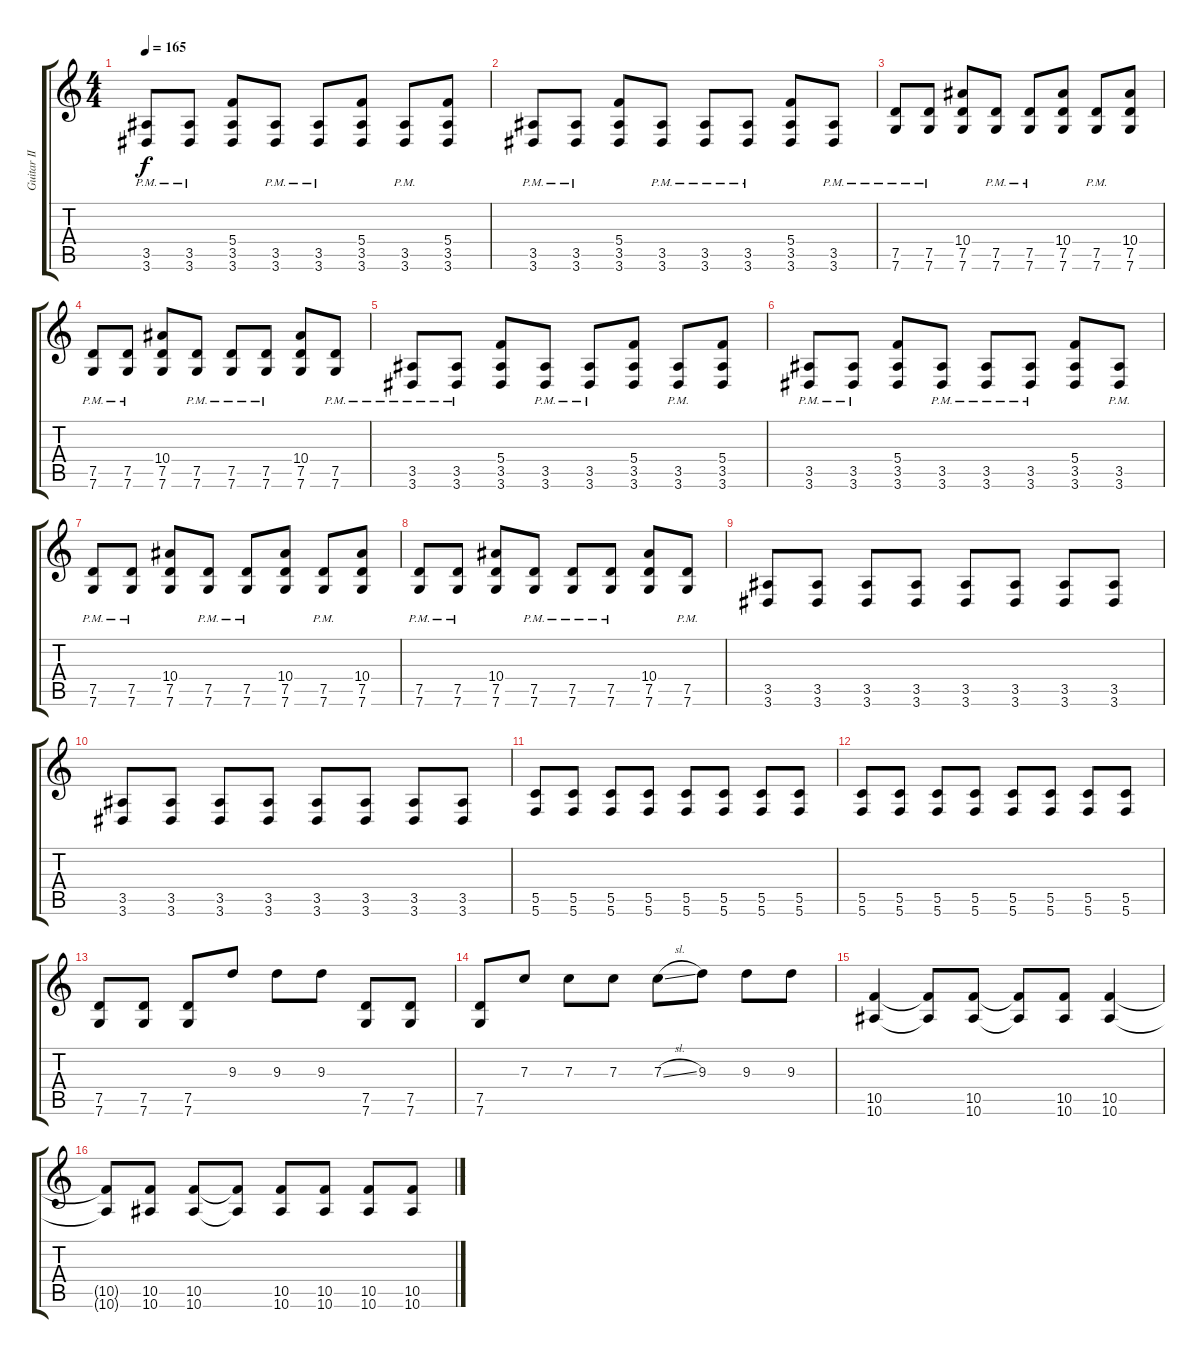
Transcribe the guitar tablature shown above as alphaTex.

\track ("Guitar II" "Guitar II") {instrument overdrivenguitar}
\staff {score tabs}
\tuning (D4 A3 F3 C3 G2 C2) {hide}
\ts (4 4)
\tempo 165
\clef g2
\ks c
(3.5 3.6{pm}).8{dy f} (3.5 3.6{pm}).8 (5.4 3.5 3.6).8 (3.5 3.6{pm}).8 (3.5 3.6{pm}).8 (5.4 3.5 3.6).8 (3.5 3.6{pm}).8 (5.4 3.5 3.6).8 |
(3.5 3.6{pm}).8 (3.5 3.6{pm}).8 (5.4 3.5 3.6).8 (3.5 3.6{pm}).8 (3.5 3.6{pm}).8 (3.5 3.6{pm}).8 (5.4 3.5 3.6).8 (3.5{pm} 3.6).8 |
(7.5 7.6{pm}).8 (7.5 7.6{pm}).8 (10.4 7.5 7.6).8 (7.5 7.6{pm}).8 (7.5 7.6{pm}).8 (10.4 7.5 7.6).8 (7.5 7.6{pm}).8 (10.4 7.5 7.6).8 |
(7.5 7.6{pm}).8 (7.5 7.6{pm}).8 (10.4 7.5 7.6).8 (7.5 7.6{pm}).8 (7.5 7.6{pm}).8 (7.5{pm} 7.6).8 (10.4 7.5 7.6).8 (7.5{pm} 7.6).8 |
(3.5 3.6{pm}).8 (3.5 3.6{pm}).8 (5.4 3.5 3.6).8 (3.5 3.6{pm}).8 (3.5 3.6{pm}).8 (5.4 3.5 3.6).8 (3.5 3.6{pm}).8 (5.4 3.5 3.6).8 |
(3.5 3.6{pm}).8 (3.5 3.6{pm}).8 (5.4 3.5 3.6).8 (3.5 3.6{pm}).8 (3.5 3.6{pm}).8 (3.5 3.6{pm}).8 (5.4 3.5 3.6).8 (3.5{pm} 3.6).8 |
(7.5 7.6{pm}).8 (7.5 7.6{pm}).8 (10.4 7.5 7.6).8 (7.5 7.6{pm}).8 (7.5 7.6{pm}).8 (10.4 7.5 7.6).8 (7.5 7.6{pm}).8 (10.4 7.5 7.6).8 |
(7.5 7.6{pm}).8 (7.5 7.6{pm}).8 (10.4 7.5 7.6).8 (7.5 7.6{pm}).8 (7.5 7.6{pm}).8 (7.5{pm} 7.6).8 (10.4 7.5 7.6).8 (7.5{pm} 7.6).8 |
(3.5 3.6).8 (3.5 3.6).8 (3.5 3.6).8 (3.5 3.6).8 (3.5 3.6).8 (3.5 3.6).8 (3.5 3.6).8 (3.5 3.6).8 |
(3.5 3.6).8 (3.5 3.6).8 (3.5 3.6).8 (3.5 3.6).8 (3.5 3.6).8 (3.5 3.6).8 (3.5 3.6).8 (3.5 3.6).8 |
(5.5 5.6).8 (5.5 5.6).8 (5.5 5.6).8 (5.5 5.6).8 (5.5 5.6).8 (5.5 5.6).8 (5.5 5.6).8 (5.5 5.6).8 |
(5.5 5.6).8 (5.5 5.6).8 (5.5 5.6).8 (5.5 5.6).8 (5.5 5.6).8 (5.5 5.6).8 (5.5 5.6).8 (5.5 5.6).8 |
(7.5 7.6).8 (7.5 7.6).8 (7.5 7.6).8 9.3.8 9.3.8 9.3.8 (7.5 7.6).8 (7.5 7.6).8 |
(7.5 7.6).8 7.3.8 7.3.8 7.3.8 7.3{sl}.8 9.3.8 9.3.8 9.3.8 |
(10.5 10.6).4 (10.5{t} 10.6{t}).8 (10.5 10.6).8 (10.5{t} 10.6{t}).8 (10.5 10.6).8 (10.5 10.6).4 |
(10.5{t} 10.6{t}).8 (10.5 10.6).8 (10.5 10.6).8 (10.5{t} 10.6{t}).8 (10.5 10.6).8 (10.5 10.6).8 (10.5 10.6).8 (10.5 10.6).8
